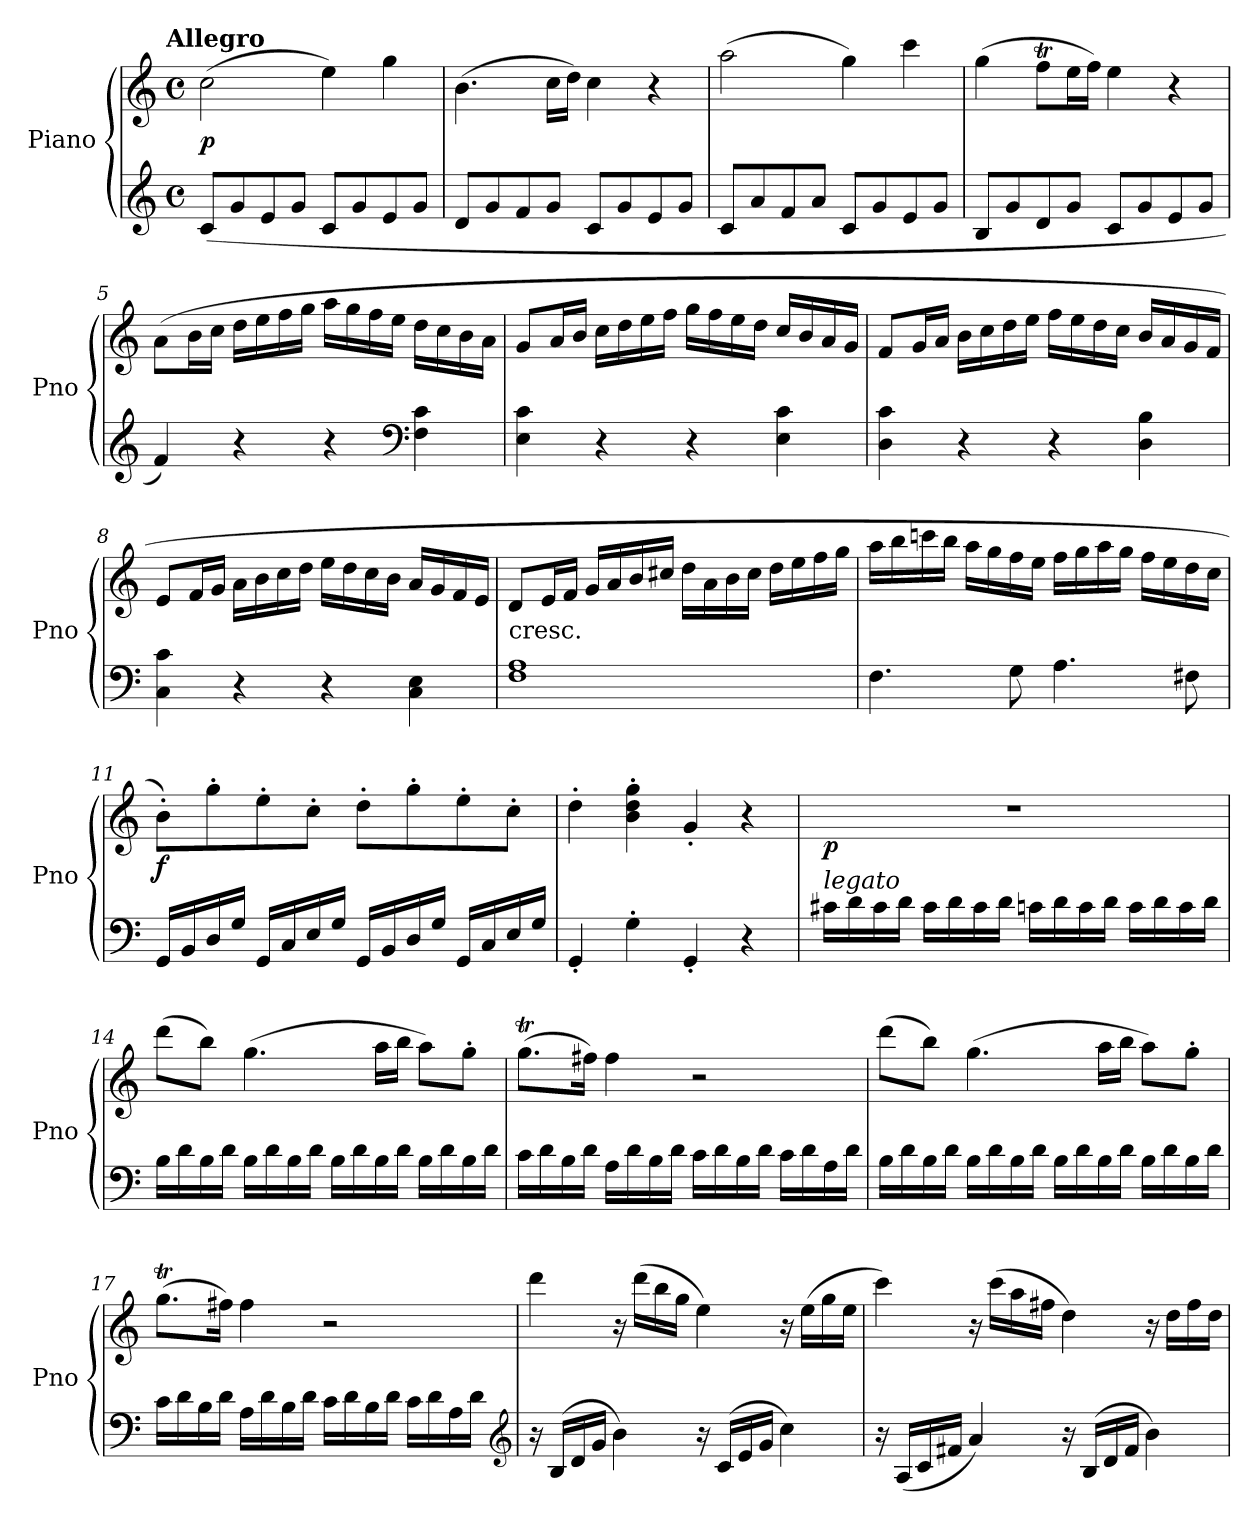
**kern	**kern	**dynam
*part1	*part1	*part1
*staff2	*staff1	*staff1/2
*I"Piano	*	*
*I'Pno	*	*
*clefG2	*clefG2	*
*k[]	*k[]	*
*C:	*C:	*
!!LO:TX:omd:t=Allegro
*M4/4	*M4/4	*
*met(c)	*met(c)	*
*MM120	*MM120	*
=1	=1	=1
(8cL	(2cc	p
8g	.	.
8e	.	.
8gJ	.	.
8cL	4ee)	.
8g	.	.
8e	4gg	.
8gJ	.	.
=2	=2	=2
8dL	(4.b	.
8g	.	.
8f	.	.
8gJ	16ccLL	.
.	16ddJJ)	.
8cL	4cc	.
8g	.	.
8e	4r	.
8gJ	.	.
=3	=3	=3
8cL	(2aa	.
8a	.	.
8f	.	.
8aJ	.	.
8cL	4gg)	.
8g	.	.
8e	4ccc	.
8gJ	.	.
=4	=4	=4
8BL	(4gg	.
8g	.	.
8d	8ffTL	.
8gJ	16eeL	.
.	16ffJJ)	.
8cL	4ee	.
8g	.	.
8e	4r	.
8gJ	.	.
=5	=5	=5
4f)	(8aL	.
.	16bL	.
.	16ccJJ	.
4r	16ddLL	.
.	16ee	.
.	16ff	.
.	16ggJJ	.
4r	16aaLL	.
.	16gg	.
.	16ff	.
.	16eeJJ	.
*clefF4	*	*
4F 4c	16ddLL	.
.	16cc	.
.	16b	.
.	16aJJ	.
=6	=6	=6
4E 4c	8gL	.
.	16aL	.
.	16bJJ	.
4r	16ccLL	.
.	16dd	.
.	16ee	.
.	16ffJJ	.
4r	16ggLL	.
.	16ff	.
.	16ee	.
.	16ddJJ	.
4E 4c	16ccLL	.
.	16b	.
.	16a	.
.	16gJJ	.
=7	=7	=7
4D 4c	8fL	.
.	16gL	.
.	16aJJ	.
4r	16bLL	.
.	16cc	.
.	16dd	.
.	16eeJJ	.
4r	16ffLL	.
.	16ee	.
.	16dd	.
.	16ccJJ	.
4D 4B	16bLL	.
.	16a	.
.	16g	.
.	16fJJ	.
=8	=8	=8
4C 4c	8eL	.
.	16fL	.
.	16gJJ	.
4r	16aLL	.
.	16b	.
.	16cc	.
.	16ddJJ	.
4r	16eeLL	.
.	16dd	.
.	16cc	.
.	16bJJ	.
4C 4E	16aLL	.
.	16g	.
.	16f	.
.	16eJJ	.
=9	=9	=9
!	!LO:TX:c:t=cresc.	!
1F 1A	8dL	.
.	16eL	.
.	16fJJ	.
.	16gLL	.
.	16a	.
.	16b	.
.	16cc#XJJ	.
.	16ddLL	.
.	16a	.
.	16b	.
.	16cc#JJ	.
.	16ddLL	.
.	16ee	.
.	16ff	.
.	16ggJJ	.
=10	=10	=10
4.F	16aaLL	.
.	16bb	.
.	16cccn	.
.	16bbJJ	.
.	16aaLL	.
.	16gg	.
8G	16ff	.
.	16eeJJ	.
4.A	16ffLL	.
.	16gg	.
.	16aa	.
.	16ggJJ	.
.	16ffLL	.
.	16ee	.
8F#X	16dd	.
.	16ccJJ	.
=11	=11	=11
16GGLL	8b'L)	f
16BB	.	.
16D	8gg'	.
16GJJ	.	.
16GGLL	8ee'	.
16C	.	.
16E	8cc'J	.
16GJJ	.	.
16GGLL	8dd'L	.
16BB	.	.
16D	8gg'	.
16GJJ	.	.
16GGLL	8ee'	.
16C	.	.
16E	8cc'J	.
16GJJ	.	.
=12	=12	=12
4GG'	4dd'	.
4G'	4b' 4dd' 4gg'	.
4GG'	4g'	.
4r	4r	.
=13	=13	=13
!LO:TX:a:i:t=legato	!	!
16c#XLL	1r	p
16d	.	.
16c#	.	.
16dJJ	.	.
16c#LL	.	.
16d	.	.
16c#	.	.
16dJJ	.	.
16cnLL	.	.
16d	.	.
16c	.	.
16dJJ	.	.
16cLL	.	.
16d	.	.
16c	.	.
16dJJ	.	.
=14	=14	=14
16BLL	(8dddL	.
16d	.	.
16B	8bbJ)	.
16dJJ	.	.
16BLL	(4.gg	.
16d	.	.
16B	.	.
16dJJ	.	.
16BLL	.	.
16d	.	.
16B	16aaLL	.
16dJJ	16bbJJ	.
16BLL	8aaL)	.
16d	.	.
16B	8gg'J	.
16dJJ	.	.
=15	=15	=15
16cLL	(8.ggTL	.
16d	.	.
16B	.	.
16dJJ	16ff#XJk)	.
16ALL	4ff#	.
16d	.	.
16B	.	.
16dJJ	.	.
16cLL	2r	.
16d	.	.
16B	.	.
16dJJ	.	.
16cLL	.	.
16d	.	.
16A	.	.
16dJJ	.	.
=16	=16	=16
16BLL	(8dddL	.
16d	.	.
16B	8bbJ)	.
16dJJ	.	.
16BLL	(4.gg	.
16d	.	.
16B	.	.
16dJJ	.	.
16BLL	.	.
16d	.	.
16B	16aaLL	.
16dJJ	16bbJJ	.
16BLL	8aaL)	.
16d	.	.
16B	8gg'J	.
16dJJ	.	.
=17	=17	=17
16cLL	(8.ggTL	.
16d	.	.
16B	.	.
16dJJ	16ff#XJk)	.
16ALL	4ff#	.
16d	.	.
16B	.	.
16dJJ	.	.
16cLL	2r	.
16d	.	.
16B	.	.
16dJJ	.	.
16cLL	.	.
16d	.	.
16A	.	.
16dJJ	.	.
*clefG2	*	*
=18	=18	=18
16r	4ddd	.
(16BLL	.	.
16d	.	.
16gJJ	.	.
4b)	16r	.
.	(16dddLL	.
.	16bb	.
.	16ggJJ	.
16r	4ee)	.
(16cLL	.	.
16e	.	.
16gJJ	.	.
4cc)	16r	.
.	(16eeLL	.
.	16gg	.
.	16eeJJ	.
=19	=19	=19
16r	4ccc)	.
(16ALL	.	.
16c	.	.
16f#XJJ	.	.
4a)	16r	.
.	(16cccLL	.
.	16aa	.
.	16ff#XJJ	.
16r	4dd)	.
(16BLL	.	.
16d	.	.
16f#JJ	.	.
4b)	16r	.
.	16ddLL	.
.	16ff#	.
.	16ddJJ	.
=	=	=
*-	*-	*-
